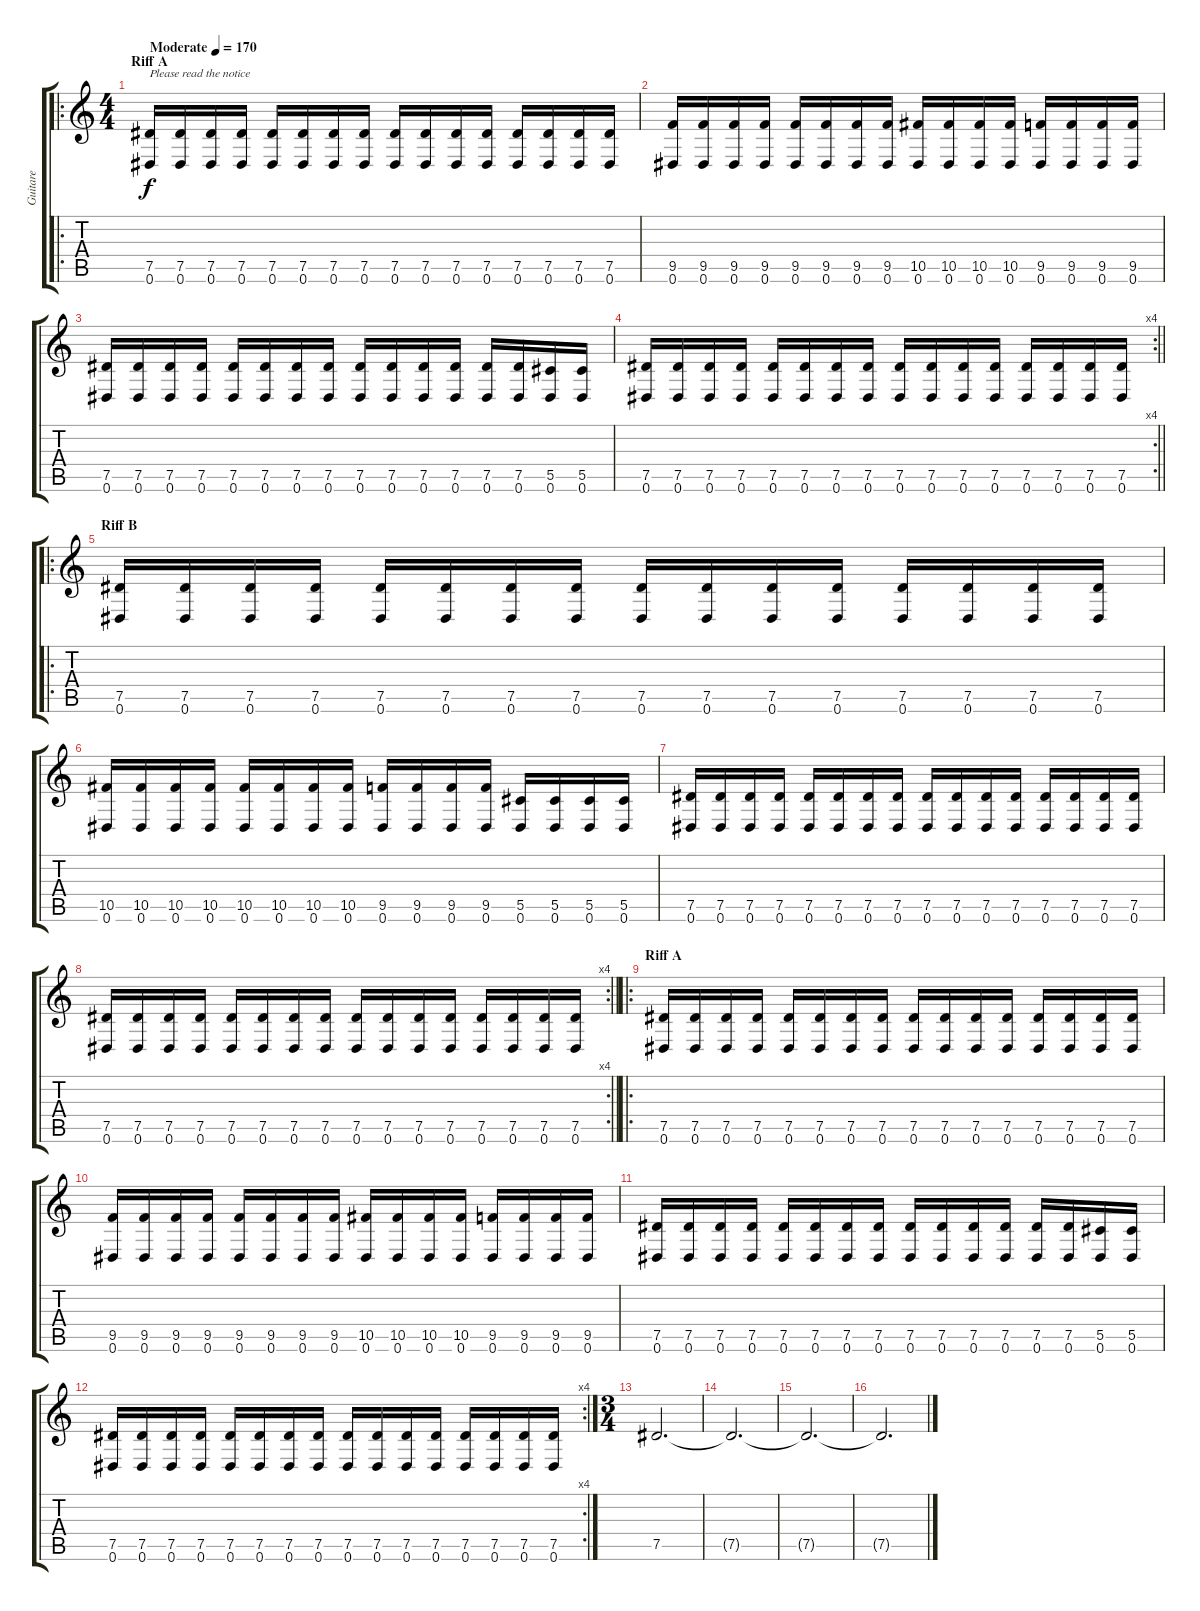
\track ("Guitare" "Guitare") {instrument distortionguitar}
\staff {score tabs}
\tuning (Eb4 Bb3 Gb3 Db3 Ab2 Eb2) {hide}
\ro
\ts (4 4)
\section ("" "Riff A")
\tempo (170 "Moderate")
\clef g2
\ks c
(7.5 0.6).16{txt "Please read the notice" dy f instrument distortionguitar} (7.5 0.6).16 (7.5 0.6).16 (7.5 0.6).16 (7.5 0.6).16 (7.5 0.6).16 (7.5 0.6).16 (7.5 0.6).16 (7.5 0.6).16 (7.5 0.6).16 (7.5 0.6).16 (7.5 0.6).16 (7.5 0.6).16 (7.5 0.6).16 (7.5 0.6).16 (7.5 0.6).16 |
(9.5 0.6).16 (9.5 0.6).16 (9.5 0.6).16 (9.5 0.6).16 (9.5 0.6).16 (9.5 0.6).16 (9.5 0.6).16 (9.5 0.6).16 (10.5 0.6).16 (10.5 0.6).16 (10.5 0.6).16 (10.5 0.6).16 (9.5 0.6).16 (9.5 0.6).16 (9.5 0.6).16 (9.5 0.6).16 |
(7.5 0.6).16 (7.5 0.6).16 (7.5 0.6).16 (7.5 0.6).16 (7.5 0.6).16 (7.5 0.6).16 (7.5 0.6).16 (7.5 0.6).16 (7.5 0.6).16 (7.5 0.6).16 (7.5 0.6).16 (7.5 0.6).16 (7.5 0.6).16 (7.5 0.6).16 (5.5 0.6).16 (5.5 0.6).16 |
\rc 4
\barLineRight lightlight
(7.5 0.6).16 (7.5 0.6).16 (7.5 0.6).16 (7.5 0.6).16 (7.5 0.6).16 (7.5 0.6).16 (7.5 0.6).16 (7.5 0.6).16 (7.5 0.6).16 (7.5 0.6).16 (7.5 0.6).16 (7.5 0.6).16 (7.5 0.6).16 (7.5 0.6).16 (7.5 0.6).16 (7.5 0.6).16 |
\ro
\section ("" "Riff B")
(7.5 0.6).16 (7.5 0.6).16 (7.5 0.6).16 (7.5 0.6).16 (7.5 0.6).16 (7.5 0.6).16 (7.5 0.6).16 (7.5 0.6).16 (7.5 0.6).16 (7.5 0.6).16 (7.5 0.6).16 (7.5 0.6).16 (7.5 0.6).16 (7.5 0.6).16 (7.5 0.6).16 (7.5 0.6).16 |
(10.5 0.6).16 (10.5 0.6).16 (10.5 0.6).16 (10.5 0.6).16 (10.5 0.6).16 (10.5 0.6).16 (10.5 0.6).16 (10.5 0.6).16 (9.5 0.6).16 (9.5 0.6).16 (9.5 0.6).16 (9.5 0.6).16 (5.5 0.6).16 (5.5 0.6).16 (5.5 0.6).16 (5.5 0.6).16 |
(7.5 0.6).16 (7.5 0.6).16 (7.5 0.6).16 (7.5 0.6).16 (7.5 0.6).16 (7.5 0.6).16 (7.5 0.6).16 (7.5 0.6).16 (7.5 0.6).16 (7.5 0.6).16 (7.5 0.6).16 (7.5 0.6).16 (7.5 0.6).16 (7.5 0.6).16 (7.5 0.6).16 (7.5 0.6).16 |
\rc 4
\barLineRight lightlight
(7.5 0.6).16 (7.5 0.6).16 (7.5 0.6).16 (7.5 0.6).16 (7.5 0.6).16 (7.5 0.6).16 (7.5 0.6).16 (7.5 0.6).16 (7.5 0.6).16 (7.5 0.6).16 (7.5 0.6).16 (7.5 0.6).16 (7.5 0.6).16 (7.5 0.6).16 (7.5 0.6).16 (7.5 0.6).16 |
\ro
\section ("" "Riff A")
(7.5 0.6).16 (7.5 0.6).16 (7.5 0.6).16 (7.5 0.6).16 (7.5 0.6).16 (7.5 0.6).16 (7.5 0.6).16 (7.5 0.6).16 (7.5 0.6).16 (7.5 0.6).16 (7.5 0.6).16 (7.5 0.6).16 (7.5 0.6).16 (7.5 0.6).16 (7.5 0.6).16 (7.5 0.6).16 |
(9.5 0.6).16 (9.5 0.6).16 (9.5 0.6).16 (9.5 0.6).16 (9.5 0.6).16 (9.5 0.6).16 (9.5 0.6).16 (9.5 0.6).16 (10.5 0.6).16 (10.5 0.6).16 (10.5 0.6).16 (10.5 0.6).16 (9.5 0.6).16 (9.5 0.6).16 (9.5 0.6).16 (9.5 0.6).16 |
(7.5 0.6).16 (7.5 0.6).16 (7.5 0.6).16 (7.5 0.6).16 (7.5 0.6).16 (7.5 0.6).16 (7.5 0.6).16 (7.5 0.6).16 (7.5 0.6).16 (7.5 0.6).16 (7.5 0.6).16 (7.5 0.6).16 (7.5 0.6).16 (7.5 0.6).16 (5.5 0.6).16 (5.5 0.6).16 |
\rc 4
(7.5 0.6).16 (7.5 0.6).16 (7.5 0.6).16 (7.5 0.6).16 (7.5 0.6).16 (7.5 0.6).16 (7.5 0.6).16 (7.5 0.6).16 (7.5 0.6).16 (7.5 0.6).16 (7.5 0.6).16 (7.5 0.6).16 (7.5 0.6).16 (7.5 0.6).16 (7.5 0.6).16 (7.5 0.6).16 |
\ts (3 4)
7.5.2{d} |
7.5{t}.2{d} |
7.5{t}.2{d} |
7.5{t}.2{d}
